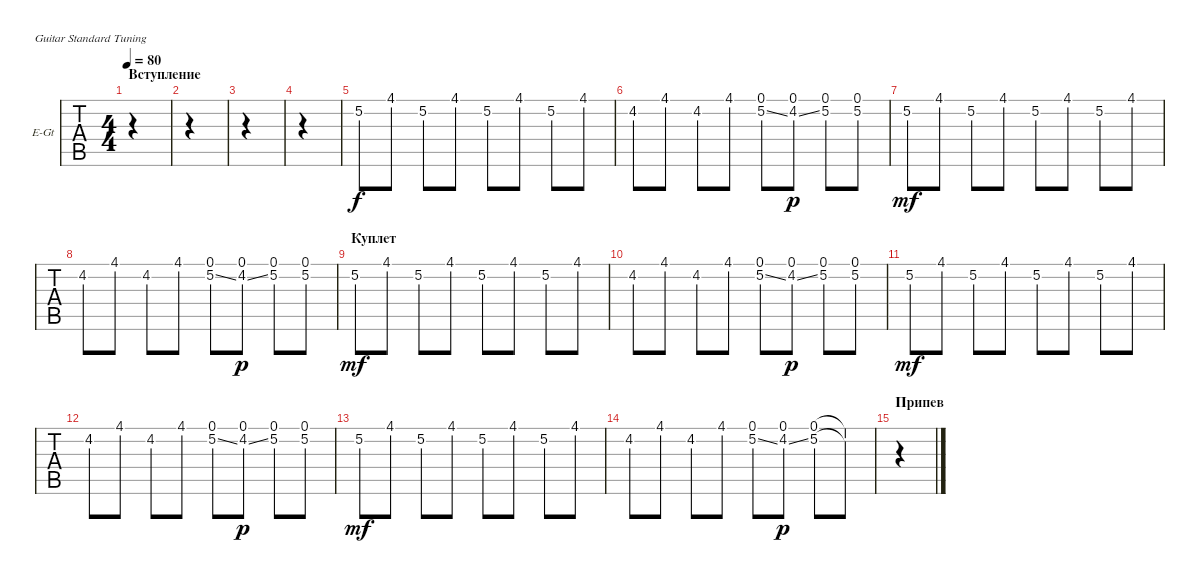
\defaultSystemsLayout 4
\bracketExtendMode groupsimilarinstruments
\firstSystemTrackNameOrientation horizontal
\otherSystemsTrackNameOrientation horizontal
\track ("Guitar Overdrive" "E-Gt") {instrument distortionguitar}
\staff {tabs}
\tuning (E4 B3 G3 D3 A2 E2)
\ts (4 4)
\section ("" "Вступление")
\tempo 80
\clef g2
\ks c
|
|
|
|
5.2.8 4.1.8 5.2.8 4.1.8 5.2.8 4.1.8 5.2.8 4.1.8 |
4.2.8 4.1.8 4.2.8 4.1.8 (5.2{ss} 0.1).8 (4.2{ss} 0.1).8{dy p} (5.2 0.1).8 (5.2 0.1).8 |
5.2.8{dy mf} 4.1.8 5.2.8 4.1.8 5.2.8 4.1.8 5.2.8 4.1.8 |
4.2.8 4.1.8 4.2.8 4.1.8 (5.2{ss} 0.1).8 (4.2{ss} 0.1).8{dy p} (5.2 0.1).8 (5.2 0.1).8 |
\section ("" "Куплет")
5.2.8{dy mf} 4.1.8 5.2.8 4.1.8 5.2.8 4.1.8 5.2.8 4.1.8 |
4.2.8 4.1.8 4.2.8 4.1.8 (5.2{ss} 0.1).8 (4.2{ss} 0.1).8{dy p} (5.2 0.1).8 (5.2 0.1).8 |
5.2.8{dy mf} 4.1.8 5.2.8 4.1.8 5.2.8 4.1.8 5.2.8 4.1.8 |
4.2.8 4.1.8 4.2.8 4.1.8 (5.2{ss} 0.1).8 (4.2{ss} 0.1).8{dy p} (5.2 0.1).8 (5.2 0.1).8 |
5.2.8{dy mf} 4.1.8 5.2.8 4.1.8 5.2.8 4.1.8 5.2.8 4.1.8 |
4.2.8 4.1.8 4.2.8 4.1.8 (5.2{ss} 0.1).8 (4.2{ss} 0.1).8{dy p} (5.2 0.1).8 (5.2{t} 0.1{t}).8 |
\section ("" "Припев")
